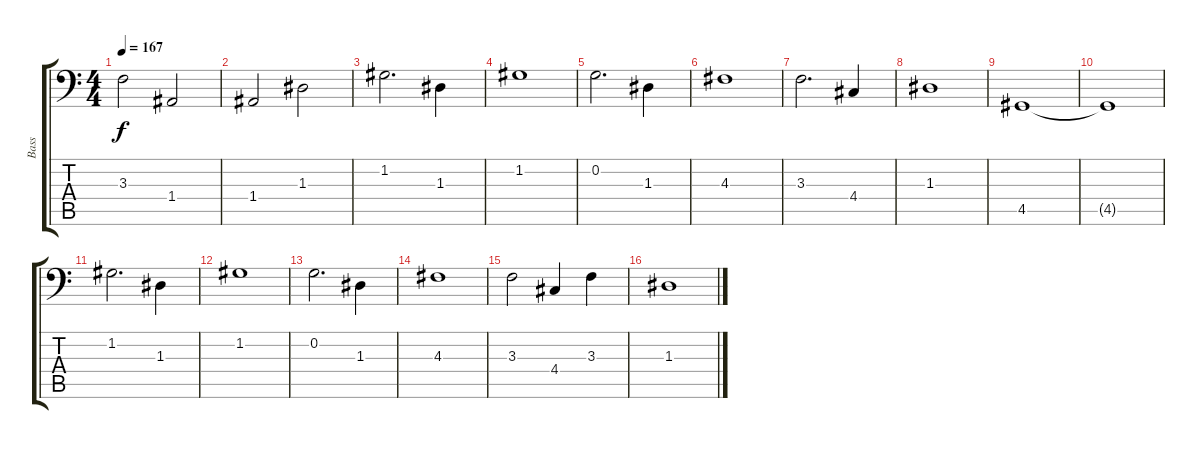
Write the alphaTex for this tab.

\track ("Bass" "Bass") {instrument electricbassfinger}
\staff {score tabs}
\tuning (C3 G2 D2 A1 E1 A0) {hide}
\ts (4 4)
\tempo 167
\clef f4
\ks c
3.3.2{dy f} 1.4.2 |
1.4.2 1.3.2 |
1.2.2{d} 1.3.4 |
1.2.1 |
0.2.2{d} 1.3.4 |
4.3.1 |
3.3.2{d} 4.4.4 |
1.3.1 |
4.5.1 |
4.5{t}.1 |
1.2.2{d} 1.3.4 |
1.2.1 |
0.2.2{d} 1.3.4 |
4.3.1 |
3.3.2 4.4.4 3.3.4 |
1.3.1
